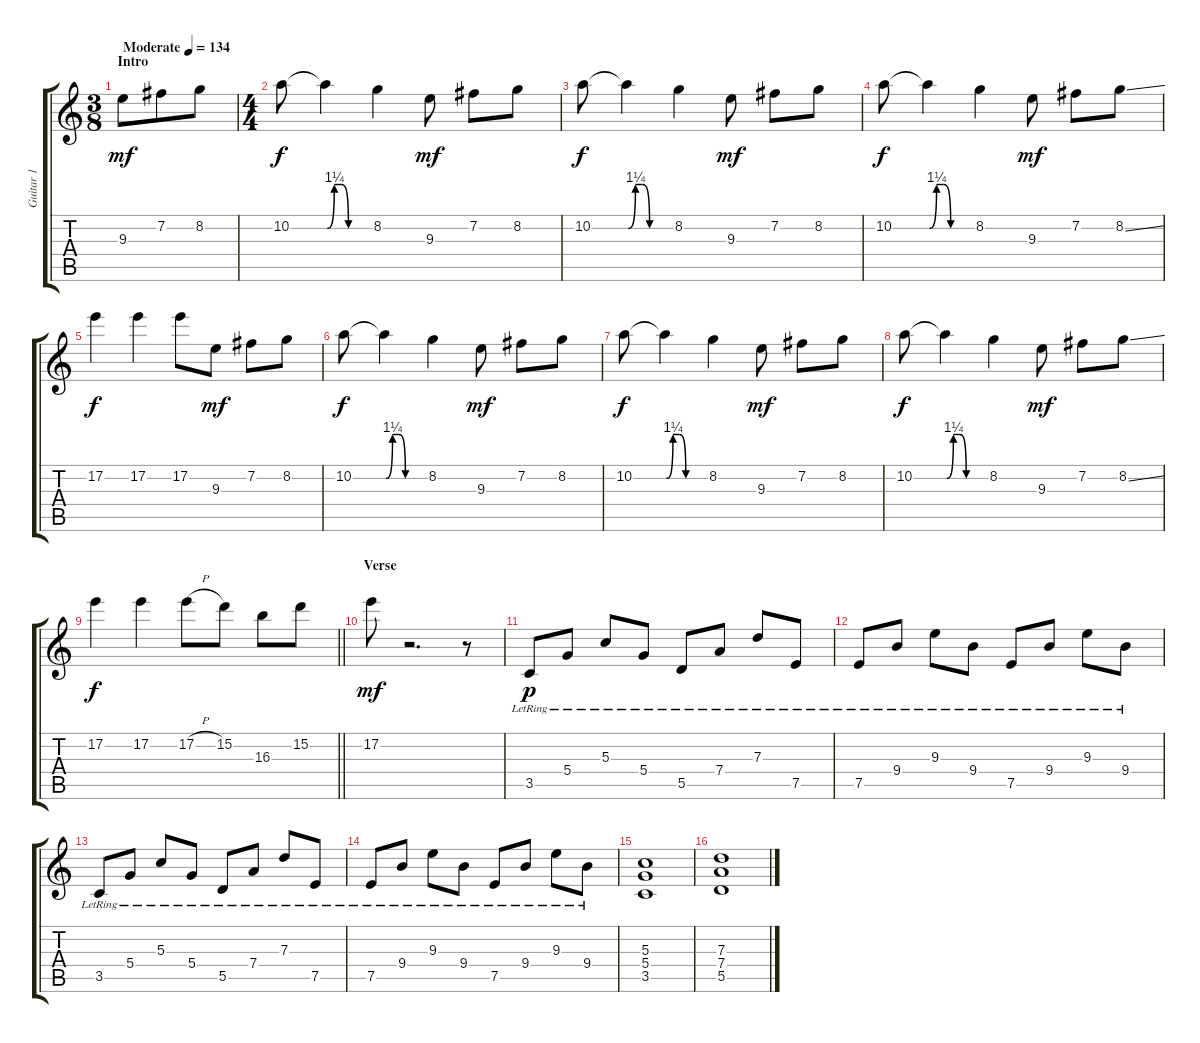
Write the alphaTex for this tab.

\track ("Guitar 1" "Guitar 1") {instrument overdrivenguitar}
\staff {score tabs}
\tuning (E4 B3 G3 D3 A2 E2) {hide}
\ts (3 8)
\section ("" "Intro")
\tempo (134 "Moderate")
\clef g2
\ks c
9.3.8{dy mf instrument overdrivenguitar} 7.2.8 8.2.8 |
\ts (4 4)
10.2.8{dy f} 10.2{be (custom 0 0 10 5 20 5 30 0 60 0) t}.4 8.2.4 9.3.8{dy mf} 7.2.8 8.2.8 |
10.2.8{dy f} 10.2{be (custom 0 0 10 5 20 5 30 0 60 0) t}.4 8.2.4 9.3.8{dy mf} 7.2.8 8.2.8 |
10.2.8{dy f} 10.2{be (custom 0 0 10 5 20 5 30 0 60 0) t}.4 8.2.4 9.3.8{dy mf} 7.2.8 8.2{ss}.8 |
17.2.4{dy f} 17.2.4 17.2.8 9.3.8{dy mf} 7.2.8 8.2.8 |
10.2.8{dy f} 10.2{be (custom 0 0 10 5 20 5 30 0 60 0) t}.4 8.2.4 9.3.8{dy mf} 7.2.8 8.2.8 |
10.2.8{dy f} 10.2{be (custom 0 0 10 5 20 5 30 0 60 0) t}.4 8.2.4 9.3.8{dy mf} 7.2.8 8.2.8 |
10.2.8{dy f} 10.2{be (custom 0 0 10 5 20 5 30 0 60 0) t}.4 8.2.4 9.3.8{dy mf} 7.2.8 8.2{ss}.8 |
\barLineRight lightlight
17.2.4{dy f} 17.2.4 17.2{h}.8 15.2.8 16.3.8 15.2.8 |
\section ("" "Verse")
17.2.8{dy mf} r.2{d} r.8 |
3.5{lr}.8{dy p} 5.4{lr}.8 5.3{lr}.8 5.4{lr}.8 5.5{lr}.8 7.4{lr}.8 7.3{lr}.8 7.5{lr}.8 |
7.5{lr}.8 9.4{lr}.8 9.3{lr}.8 9.4{lr}.8 7.5{lr}.8 9.4{lr}.8 9.3{lr}.8 9.4{lr}.8 |
3.5{lr}.8 5.4{lr}.8 5.3{lr}.8 5.4{lr}.8 5.5{lr}.8 7.4{lr}.8 7.3{lr}.8 7.5{lr}.8 |
7.5{lr}.8 9.4{lr}.8 9.3{lr}.8 9.4{lr}.8 7.5{lr}.8 9.4{lr}.8 9.3{lr}.8 9.4{lr}.8 |
(5.3 5.4 3.5).1 |
(7.3 7.4 5.5).1
